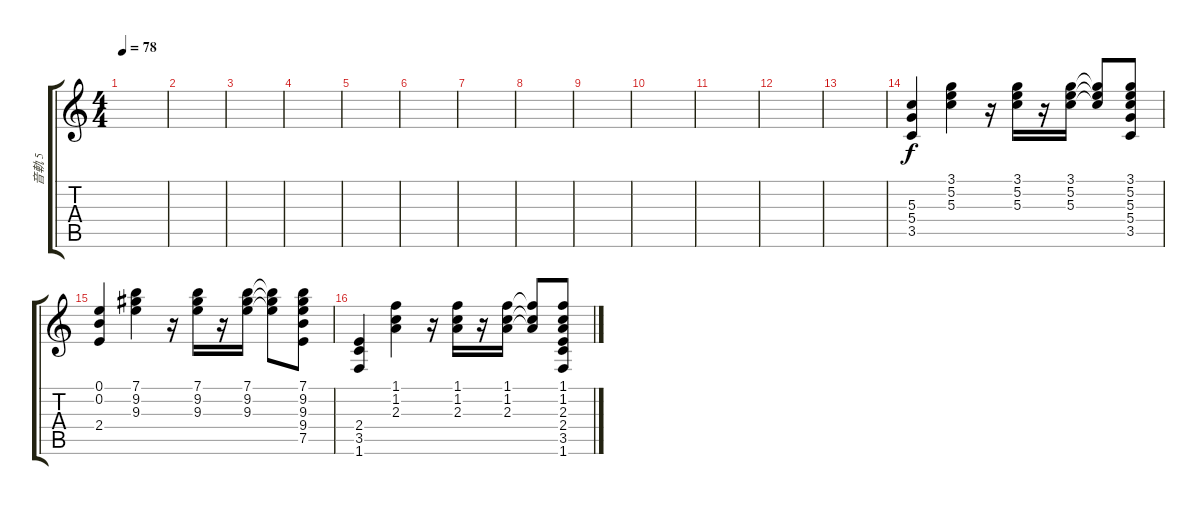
\track ("音軌 5" "音軌 5") {instrument electricguitarclean}
\staff {score tabs}
\tuning (E4 B3 G3 D3 A2 E2) {hide}
\ts (4 4)
\tempo 78
\clef g2
\ks c
|
|
|
|
|
|
|
|
|
|
|
|
|
(5.3 5.4 3.5).4 (3.1 5.2 5.3).4 r.16 (3.1 5.2 5.3).16 r.16 (3.1 5.2 5.3).16 (3.1{t} 5.2{t} 5.3{t}).8 (3.1 5.2 5.3 5.4 3.5).8 |
(0.1 0.2 2.4).4 (7.1 9.2 9.3).4 r.16 (7.1 9.2 9.3).16 r.16 (7.1 9.2 9.3).16 (7.1{t} 9.2{t} 9.3{t}).8 (7.1 9.2 9.3 9.4 7.5).8 |
(2.4 3.5 1.6).4 (1.1 1.2 2.3).4 r.16 (1.1 1.2 2.3).16 r.16 (1.1 1.2 2.3).16 (1.1{t} 1.2{t} 2.3{t}).8 (1.1 1.2 2.3 2.4 3.5 1.6).8
